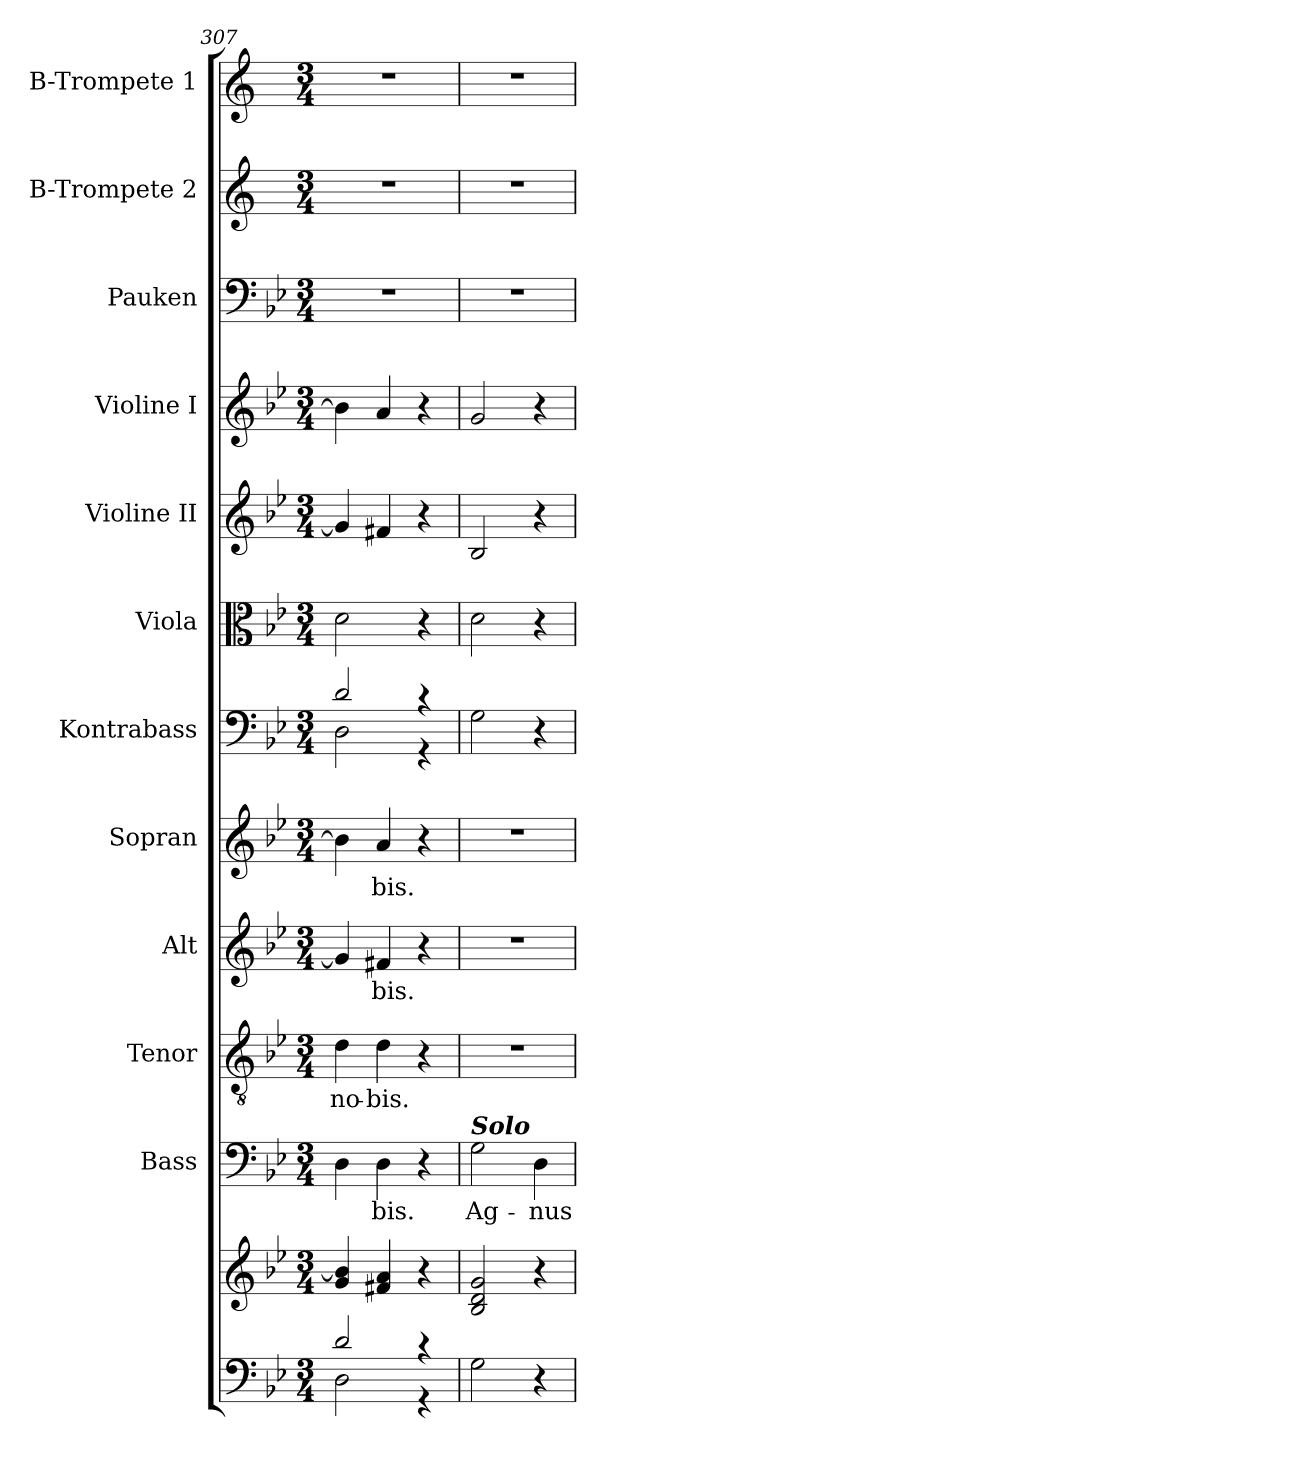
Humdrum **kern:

**kern	**kern	**kern	**text	**kern	**text	**kern	**text	**kern	**text	**kern	**kern	**kern	**kern	**kern	**kern	**kern
*part12	*part12	*part11	*part11	*part10	*part10	*part9	*part9	*part8	*part8	*part7	*part6	*part5	*part4	*part3	*part2	*part1
*staff13	*staff12	*staff11	*staff11	*staff10	*staff10	*staff9	*staff9	*staff8	*staff8	*staff7	*staff6	*staff5	*staff4	*staff3	*staff2	*staff1
*	*	*I"Bass	*	*I"Tenor	*	*I"Alt	*	*I"Sopran	*	*I"Kontrabass	*I"Viola	*I"Violine II	*I"Violine I	*I"Pauken	*I"B-Trompete 2	*I"B-Trompete 1
*	*	*I'B.	*	*I'T.	*	*I'A.	*	*I'S.	*	*I'Kb.	*I'Vla.	*I'Vl. II	*I'Vl. I	*I'Pk.	*I'B Trp. 2	*I'B Trp. 1
*clefF4	*clefG2	*clefF4	*	*clefGv2	*	*clefG2	*	*clefG2	*	*clefF4	*clefC3	*clefG2	*clefG2	*clefF4	*clefG2	*clefG2
*	*	*	*	*	*	*	*	*	*	*ITrd7c12	*	*	*	*	*ITrd1c2	*ITrd1c2
*k[b-e-]	*k[b-e-]	*k[b-e-]	*	*k[b-e-]	*	*k[b-e-]	*	*k[b-e-]	*	*k[b-e-]	*k[b-e-]	*k[b-e-]	*k[b-e-]	*k[b-e-]	*k[b-e-]	*k[b-e-]
*B-:	*B-:	*B-:	*	*B-:	*	*B-:	*	*B-:	*	*B-:	*B-:	*B-:	*B-:	*B-:	*B-:	*B-:
*M3/4	*M3/4	*M3/4	*	*M3/4	*	*M3/4	*	*M3/4	*	*M3/4	*M3/4	*M3/4	*M3/4	*M3/4	*M3/4	*M3/4
=307	=307	=307	=307	=307	=307	=307	=307	=307	=307	=307	=307	=307	=307	=307	=307	=307
*^	*	*	*	*	*	*	*	*	*	*	*	*	*	*	*	*
!	!	!	!	!	!	!LO:LY:b	!	!	!	!	!	!	!	!	!	!	!
*	*	*	*	*	*	*	*	*	*	*	*^	*	*	*	*	*	*
2d/	2D\	4g/ 4b-/]	4D\	.	4d\	no-	4g/]	.	4b-\]	.	2D/	2DD\	2d\	4g/]	4b-\]	2.r	2.r	2.r
!	!	!	!	!LO:LY:b	!	!LO:LY:b	!	!LO:LY:b	!	!LO:LY:b	!	!	!	!	!	!	!	!
.	.	4f#X/ 4a/	4D\	-bis.	4d\	-bis.	4f#X/	-bis.	4a/	-bis.	.	.	.	4f#X/	4a/	.	.	.
4r	4r	4r	4r	.	4r	.	4r	.	4r	.	4r	4r	4r	4r	4r	.	.	.
=308	=308	=308	=308	=308	=308	=308	=308	=308	=308	=308	=308	=308	=308	=308	=308	=308	=308	=308
!	!	!	!LO:TX:a:Bi:t=Solo	!	!	!	!	!	!	!	!	!	!	!	!	!	!	!
!	!	!	!	!LO:LY:b	!	!	!	!	!	!	!	!	!	!	!	!	!	!
*v	*v	*	*	*	*	*	*	*	*	*	*v	*v	*	*	*	*	*	*
2G\	2B-/ 2d/ 2g/	2G\	Ag-	2.r	.	2.r	.	2.r	.	2GG\	2d\	2B-/	2g/	2.r	2.r	2.r
!	!	!	!LO:LY:b	!	!	!	!	!	!	!	!	!	!	!	!	!
4r	4r	4D\	-nus	.	.	.	.	.	.	4r	4r	4r	4r	.	.	.
=	=	=	=	=	=	=	=	=	=	=	=	=	=	=	=	=
*-	*-	*-	*-	*-	*-	*-	*-	*-	*-	*-	*-	*-	*-	*-	*-	*-
